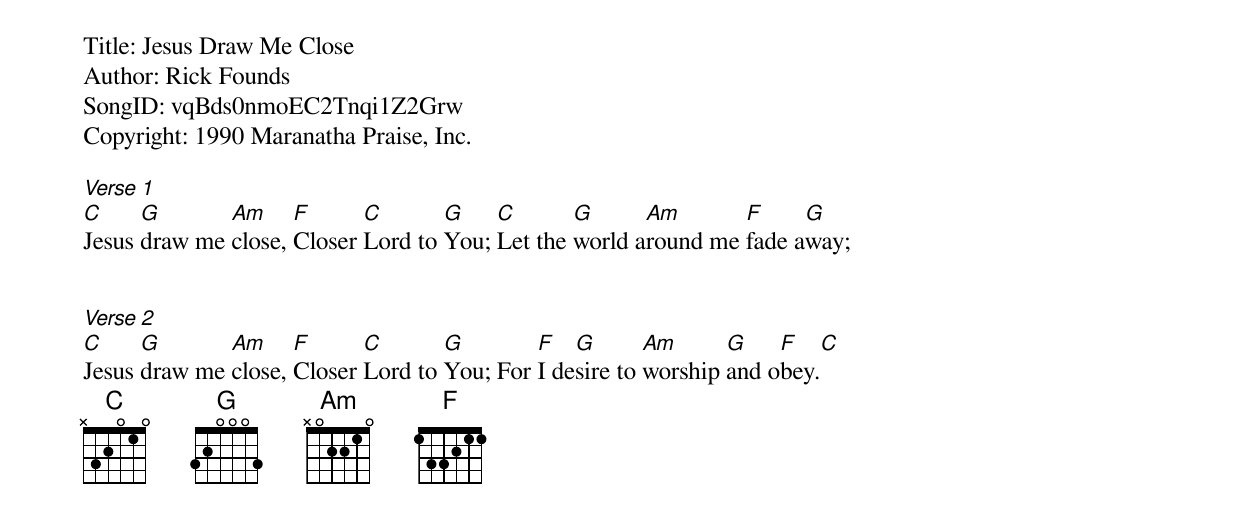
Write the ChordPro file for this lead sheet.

Title: Jesus Draw Me Close
Author: Rick Founds
SongID: vqBds0nmoEC2Tnqi1Z2Grw
Copyright: 1990 Maranatha Praise, Inc.

[Verse 1]
[C]Jesus [G]draw me [Am]close, [F]Closer [C]Lord to [G]You; [C]Let the [G]world a[Am]round me [F]fade a[G]way;


[Verse 2]
[C]Jesus [G]draw me [Am]close, [F]Closer [C]Lord to [G]You; For [F]I de[G]sire to [Am]worship [G]and o[F]bey.[C]
